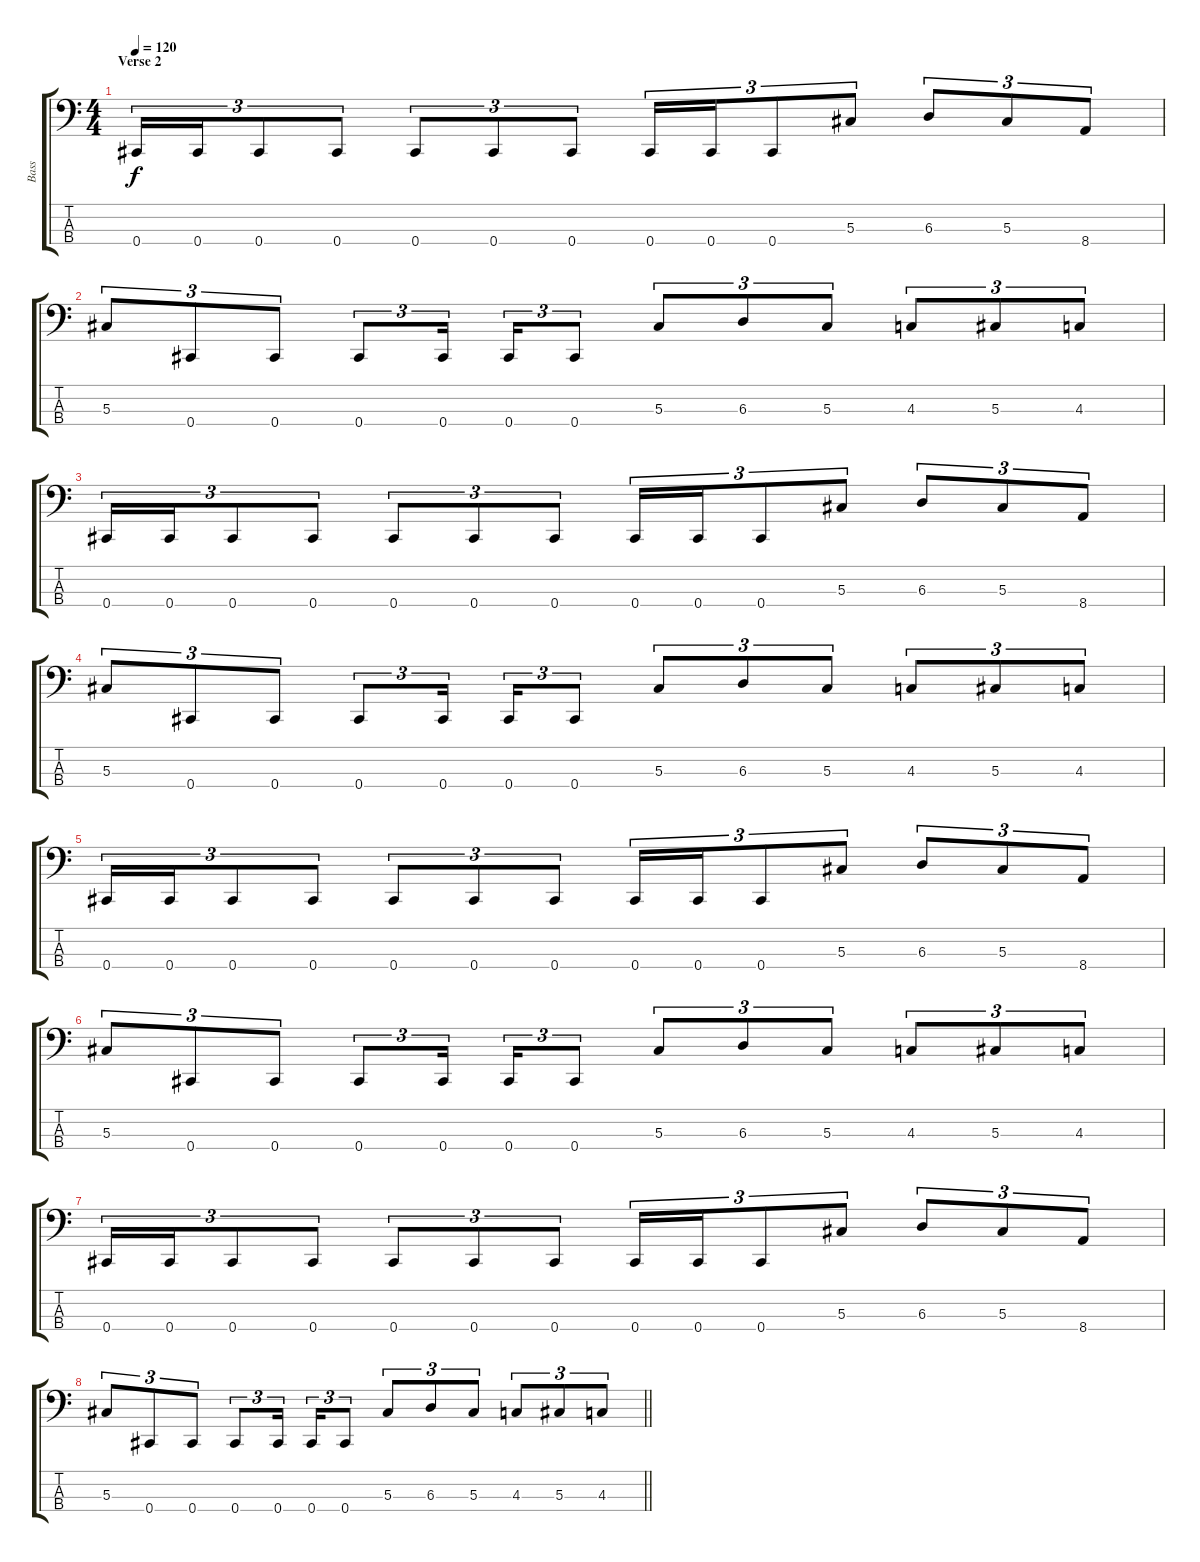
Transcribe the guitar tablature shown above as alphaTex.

\track ("Bass" "Bass") {instrument electricbasspick}
\staff {score tabs}
\tuning (Gb2 Db2 Ab1 Db1) {hide}
\ts (4 4)
\section ("" "Verse 2")
\tempo 120
\clef f4
\ks c
0.4.16{tu (3 2) dy f} 0.4.16{tu (3 2)} 0.4.8{tu (3 2)} 0.4.8{tu (3 2)} 0.4.8{tu (3 2)} 0.4.8{tu (3 2)} 0.4.8{tu (3 2)} 0.4.16{tu (3 2)} 0.4.16{tu (3 2)} 0.4.8{tu (3 2)} 5.3.8{tu (3 2)} 6.3.8{tu (3 2)} 5.3.8{tu (3 2)} 8.4.8{tu (3 2)} |
5.3.8{tu (3 2)} 0.4.8{tu (3 2)} 0.4.8{tu (3 2)} 0.4.8{tu (3 2)} 0.4.16{tu (3 2) beam splitsecondary} 0.4.16{tu (3 2)} 0.4.8{tu (3 2)} 5.3.8{tu (3 2)} 6.3.8{tu (3 2)} 5.3.8{tu (3 2)} 4.3.8{tu (3 2)} 5.3.8{tu (3 2)} 4.3.8{tu (3 2)} |
0.4.16{tu (3 2)} 0.4.16{tu (3 2)} 0.4.8{tu (3 2)} 0.4.8{tu (3 2)} 0.4.8{tu (3 2)} 0.4.8{tu (3 2)} 0.4.8{tu (3 2)} 0.4.16{tu (3 2)} 0.4.16{tu (3 2)} 0.4.8{tu (3 2)} 5.3.8{tu (3 2)} 6.3.8{tu (3 2)} 5.3.8{tu (3 2)} 8.4.8{tu (3 2)} |
5.3.8{tu (3 2)} 0.4.8{tu (3 2)} 0.4.8{tu (3 2)} 0.4.8{tu (3 2)} 0.4.16{tu (3 2) beam splitsecondary} 0.4.16{tu (3 2)} 0.4.8{tu (3 2)} 5.3.8{tu (3 2)} 6.3.8{tu (3 2)} 5.3.8{tu (3 2)} 4.3.8{tu (3 2)} 5.3.8{tu (3 2)} 4.3.8{tu (3 2)} |
0.4.16{tu (3 2)} 0.4.16{tu (3 2)} 0.4.8{tu (3 2)} 0.4.8{tu (3 2)} 0.4.8{tu (3 2)} 0.4.8{tu (3 2)} 0.4.8{tu (3 2)} 0.4.16{tu (3 2)} 0.4.16{tu (3 2)} 0.4.8{tu (3 2)} 5.3.8{tu (3 2)} 6.3.8{tu (3 2)} 5.3.8{tu (3 2)} 8.4.8{tu (3 2)} |
5.3.8{tu (3 2)} 0.4.8{tu (3 2)} 0.4.8{tu (3 2)} 0.4.8{tu (3 2)} 0.4.16{tu (3 2) beam splitsecondary} 0.4.16{tu (3 2)} 0.4.8{tu (3 2)} 5.3.8{tu (3 2)} 6.3.8{tu (3 2)} 5.3.8{tu (3 2)} 4.3.8{tu (3 2)} 5.3.8{tu (3 2)} 4.3.8{tu (3 2)} |
0.4.16{tu (3 2)} 0.4.16{tu (3 2)} 0.4.8{tu (3 2)} 0.4.8{tu (3 2)} 0.4.8{tu (3 2)} 0.4.8{tu (3 2)} 0.4.8{tu (3 2)} 0.4.16{tu (3 2)} 0.4.16{tu (3 2)} 0.4.8{tu (3 2)} 5.3.8{tu (3 2)} 6.3.8{tu (3 2)} 5.3.8{tu (3 2)} 8.4.8{tu (3 2)} |
\barLineRight lightlight
5.3.8{tu (3 2)} 0.4.8{tu (3 2)} 0.4.8{tu (3 2)} 0.4.8{tu (3 2)} 0.4.16{tu (3 2) beam splitsecondary} 0.4.16{tu (3 2)} 0.4.8{tu (3 2)} 5.3.8{tu (3 2)} 6.3.8{tu (3 2)} 5.3.8{tu (3 2)} 4.3.8{tu (3 2)} 5.3.8{tu (3 2)} 4.3.8{tu (3 2)}
